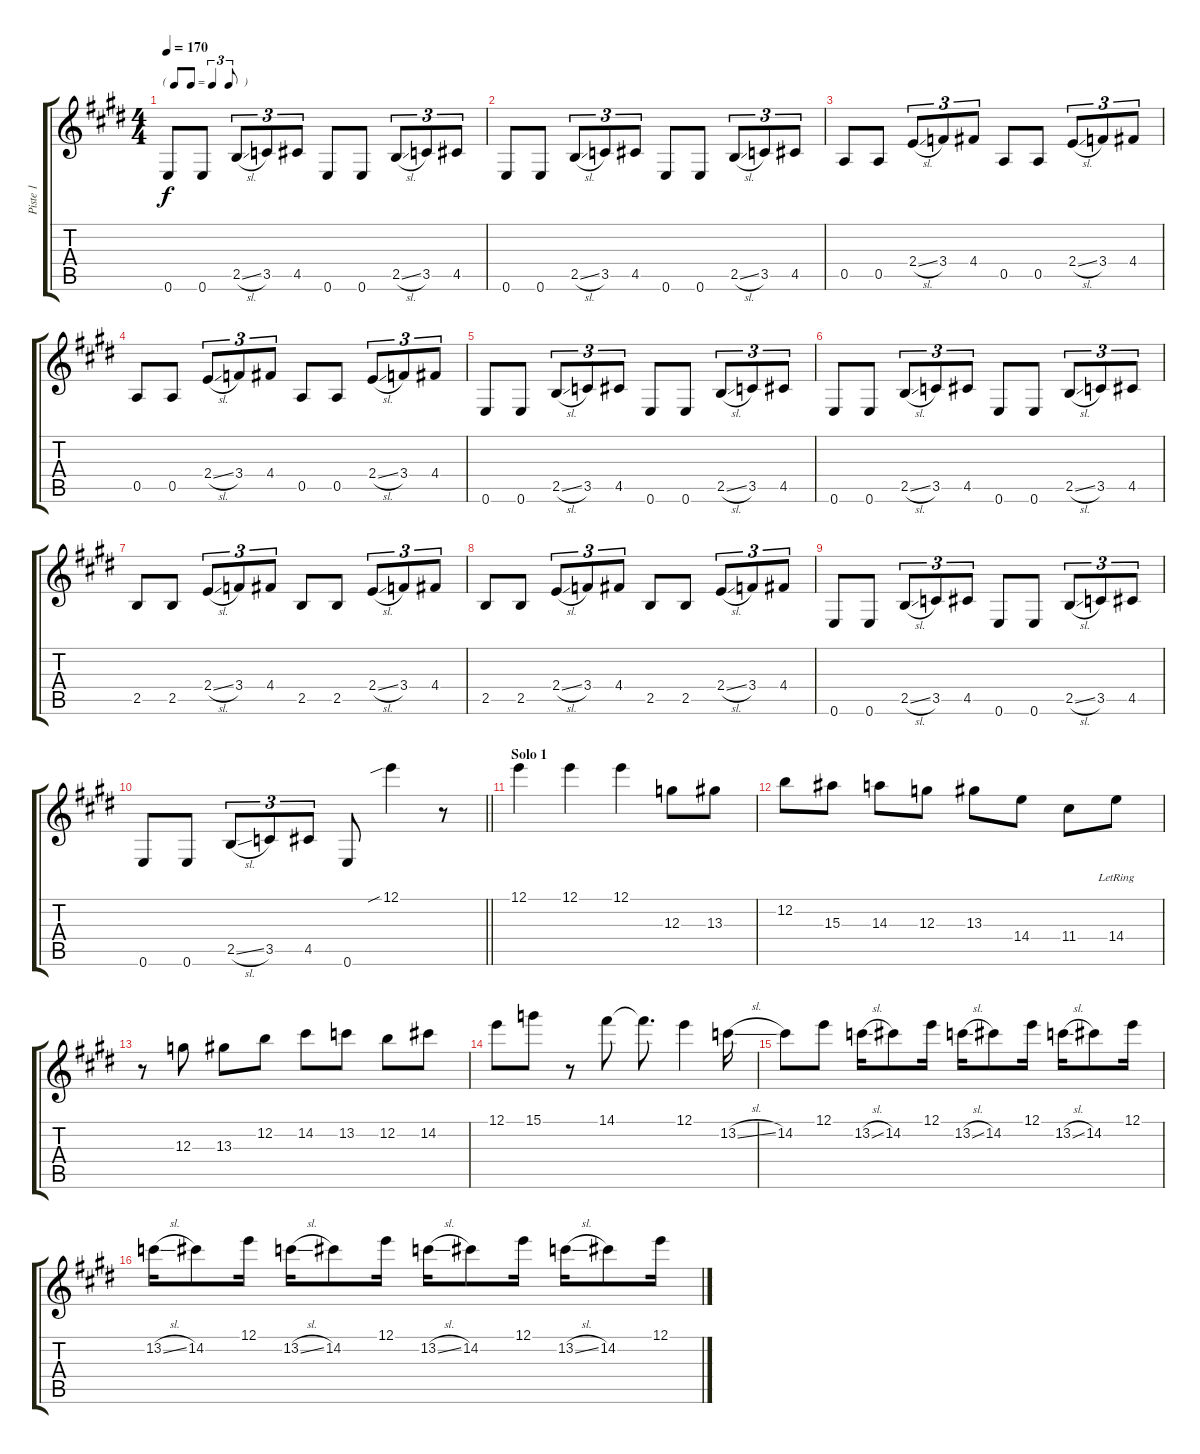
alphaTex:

\track ("Piste 1" "Piste 1") {instrument acousticguitarsteel}
\staff {score tabs}
\tuning (E4 B3 G3 D3 A2 E2) {hide}
\ts (4 4)
\tf triplet8th
\tempo 170
\clef g2
\ks e
0.6.8{dy f} 0.6.8 2.5{sl}.8{tu (3 2)} 3.5.8{tu (3 2)} 4.5.8{tu (3 2)} 0.6.8 0.6.8 2.5{sl}.8{tu (3 2)} 3.5.8{tu (3 2)} 4.5.8{tu (3 2)} |
0.6.8 0.6.8 2.5{sl}.8{tu (3 2)} 3.5.8{tu (3 2)} 4.5.8{tu (3 2)} 0.6.8 0.6.8 2.5{sl}.8{tu (3 2)} 3.5.8{tu (3 2)} 4.5.8{tu (3 2)} |
0.5.8 0.5.8 2.4{sl}.8{tu (3 2)} 3.4.8{tu (3 2)} 4.4.8{tu (3 2)} 0.5.8 0.5.8 2.4{sl}.8{tu (3 2)} 3.4.8{tu (3 2)} 4.4.8{tu (3 2)} |
0.5.8 0.5.8 2.4{sl}.8{tu (3 2)} 3.4.8{tu (3 2)} 4.4.8{tu (3 2)} 0.5.8 0.5.8 2.4{sl}.8{tu (3 2)} 3.4.8{tu (3 2)} 4.4.8{tu (3 2)} |
0.6.8 0.6.8 2.5{sl}.8{tu (3 2)} 3.5.8{tu (3 2)} 4.5.8{tu (3 2)} 0.6.8 0.6.8 2.5{sl}.8{tu (3 2)} 3.5.8{tu (3 2)} 4.5.8{tu (3 2)} |
0.6.8 0.6.8 2.5{sl}.8{tu (3 2)} 3.5.8{tu (3 2)} 4.5.8{tu (3 2)} 0.6.8 0.6.8 2.5{sl}.8{tu (3 2)} 3.5.8{tu (3 2)} 4.5.8{tu (3 2)} |
2.5.8 2.5.8 2.4{sl}.8{tu (3 2)} 3.4.8{tu (3 2)} 4.4.8{tu (3 2)} 2.5.8 2.5.8 2.4{sl}.8{tu (3 2)} 3.4.8{tu (3 2)} 4.4.8{tu (3 2)} |
2.5.8 2.5.8 2.4{sl}.8{tu (3 2)} 3.4.8{tu (3 2)} 4.4.8{tu (3 2)} 2.5.8 2.5.8 2.4{sl}.8{tu (3 2)} 3.4.8{tu (3 2)} 4.4.8{tu (3 2)} |
0.6.8 0.6.8 2.5{sl}.8{tu (3 2)} 3.5.8{tu (3 2)} 4.5.8{tu (3 2)} 0.6.8 0.6.8 2.5{sl}.8{tu (3 2)} 3.5.8{tu (3 2)} 4.5.8{tu (3 2)} |
\barLineRight lightlight
0.6.8 0.6.8 2.5{sl}.8{tu (3 2)} 3.5.8{tu (3 2)} 4.5.8{tu (3 2)} 0.6.8 12.1{sib}.4 r.8 |
\section ("" "Solo 1")
12.1.4 12.1.4 12.1.4 12.3.8 13.3.8 |
12.2.8 15.3.8 14.3.8 12.3.8 13.3.8 14.4.8 11.4.8 14.4{lr}.8 |
r.8 12.3.8 13.3.8 12.2.8 14.2.8 13.2.8 12.2.8 14.2.8 |
12.1.8 15.1.8 r.8 14.1.8 14.1{t}.8{d} 12.1.4 13.2{sl}.16 |
14.2.8 12.1.8 13.2{sl}.16 14.2.8 12.1.16 13.2{sl}.16 14.2.8 12.1.16 13.2{sl}.16 14.2.8 12.1.16 |
13.2{sl}.16 14.2.8 12.1.16 13.2{sl}.16 14.2.8 12.1.16 13.2{sl}.16 14.2.8 12.1.16 13.2{sl}.16 14.2.8 12.1.16
